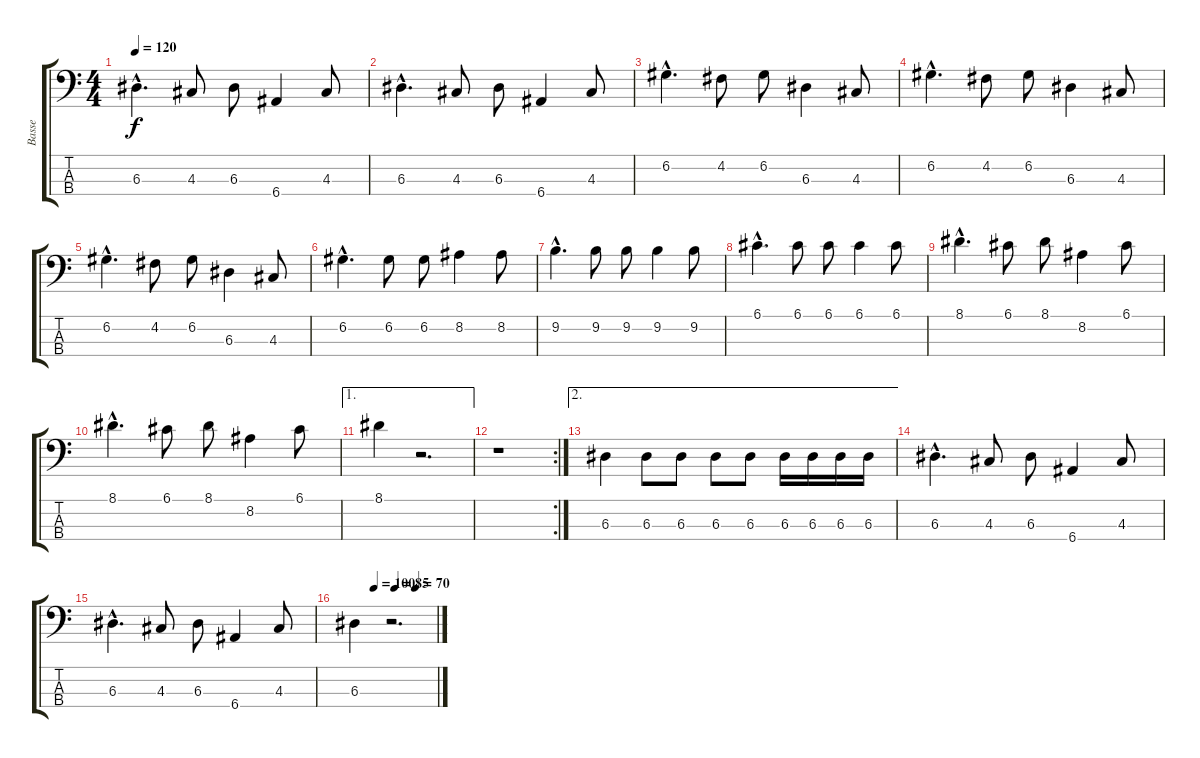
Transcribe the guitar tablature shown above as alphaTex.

\track ("Basse" "Basse") {instrument fretlessbass}
\staff {score tabs}
\tuning (G2 D2 A1 E1) {hide}
\ts (4 4)
\tempo 120
\clef f4
\ks c
6.3{hac}.4{d dy f} 4.3.8 6.3.8 6.4.4 4.3.8 |
6.3{hac}.4{d} 4.3.8 6.3.8 6.4.4 4.3.8 |
6.2{hac}.4{d} 4.2.8 6.2.8 6.3.4 4.3.8 |
6.2{hac}.4{d} 4.2.8 6.2.8 6.3.4 4.3.8 |
6.2{hac}.4{d} 4.2.8 6.2.8 6.3.4 4.3.8 |
6.2{hac}.4{d} 6.2.8 6.2.8 8.2.4 8.2.8 |
9.2{hac}.4{d} 9.2.8 9.2.8 9.2.4 9.2.8 |
6.1{hac}.4{d} 6.1.8 6.1.8 6.1.4 6.1.8 |
8.1{hac}.4{d} 6.1.8 8.1.8 8.2.4 6.1.8 |
8.1{hac}.4{d} 6.1.8 8.1.8 8.2.4 6.1.8 |
\ae 1
8.1.4 r.2{d} |
\rc 2
r.1 |
\ae 2
6.3.4 6.3.8 6.3.8 6.3.8 6.3.8 6.3.16 6.3.16 6.3.16 6.3.16 |
6.3{hac}.4{d} 4.3.8 6.3.8 6.4.4 4.3.8 |
6.3{hac}.4{d} 4.3.8 6.3.8 6.4.4 4.3.8 |
\tempo (100 0.25)
\tempo (85 0.5)
\tempo (70 0.75)
6.3.4 r.2{d}
